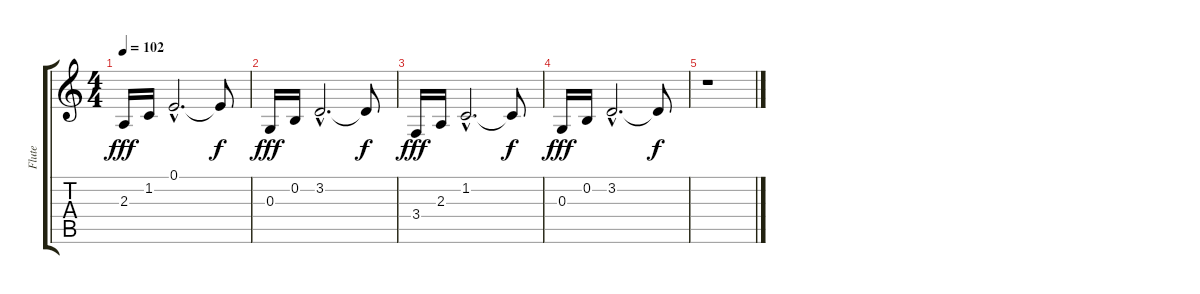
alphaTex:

\track ("Flute" "Flute") {instrument pad5bowed}
\staff {score tabs}
\tuning (E4 B3 G3 D3 A2 E2) {hide}
\ts (4 4)
\tempo 102
\clef g2
\ks c
2.3.16{dy fff} 1.2.16 0.1{hac}.2{d} 0.1{t}.8{dy f} |
0.3.16{dy fff} 0.2.16 3.2{hac}.2{d} 3.2{t}.8{dy f} |
3.4.16{dy fff} 2.3.16 1.2{hac}.2{d} 1.2{t}.8{dy f} |
0.3.16{dy fff} 0.2.16 3.2{hac}.2{d} 3.2{t}.8{dy f} |
r.1
